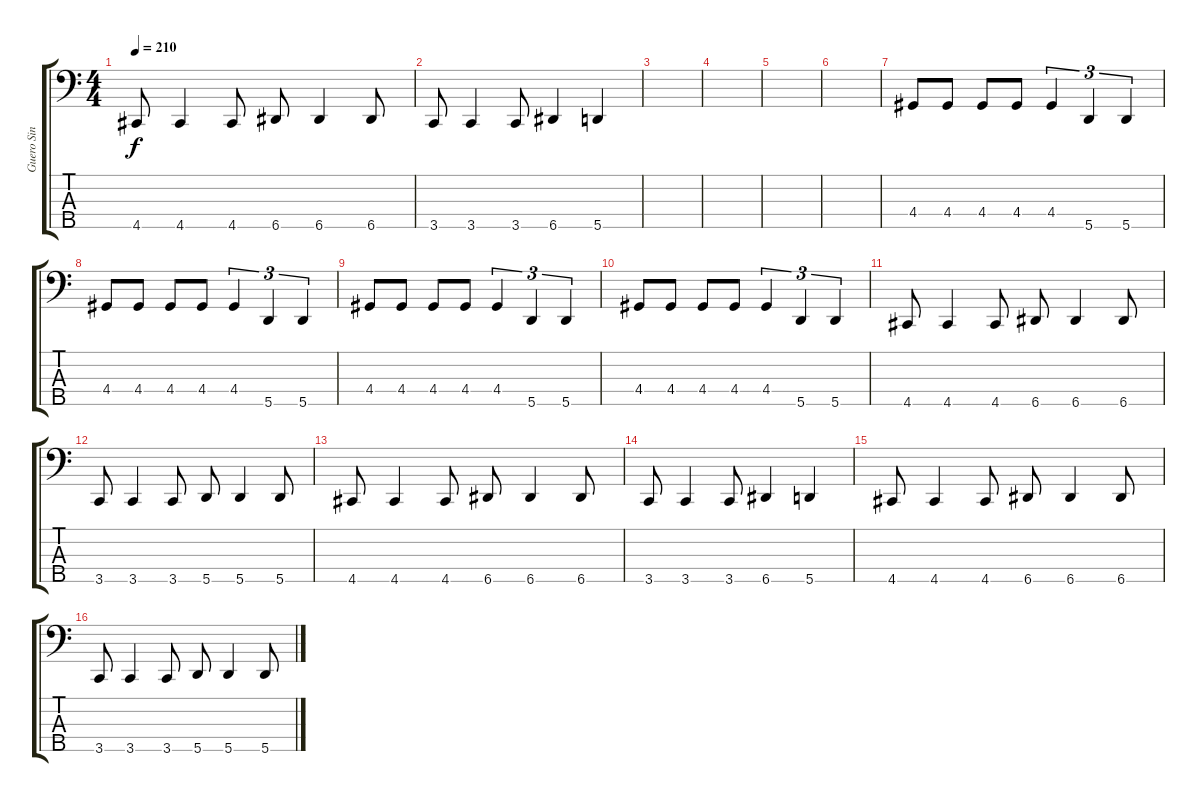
\track ("Guero Sin Fe" "Guero Sin ") {instrument electricbasspick}
\staff {score tabs}
\tuning (G2 D2 A1 E1 A0) {hide}
\ts (4 4)
\tempo 210
\clef f4
\ks c
4.5.8{dy f} 4.5.4 4.5.8 6.5.8 6.5.4 6.5.8 |
3.5.8 3.5.4 3.5.8 6.5.4 5.5.4 |
|
|
|
|
4.4.8 4.4.8 4.4.8 4.4.8 4.4.4{tu (3 2)} 5.5.4{tu (3 2)} 5.5.4{tu (3 2)} |
4.4.8 4.4.8 4.4.8 4.4.8 4.4.4{tu (3 2)} 5.5.4{tu (3 2)} 5.5.4{tu (3 2)} |
4.4.8 4.4.8 4.4.8 4.4.8 4.4.4{tu (3 2)} 5.5.4{tu (3 2)} 5.5.4{tu (3 2)} |
4.4.8 4.4.8 4.4.8 4.4.8 4.4.4{tu (3 2)} 5.5.4{tu (3 2)} 5.5.4{tu (3 2)} |
4.5.8 4.5.4 4.5.8 6.5.8 6.5.4 6.5.8 |
3.5.8 3.5.4 3.5.8 5.5.8 5.5.4 5.5.8 |
4.5.8 4.5.4 4.5.8 6.5.8 6.5.4 6.5.8 |
3.5.8 3.5.4 3.5.8 6.5.4 5.5.4 |
4.5.8 4.5.4 4.5.8 6.5.8 6.5.4 6.5.8 |
3.5.8 3.5.4 3.5.8 5.5.8 5.5.4 5.5.8
